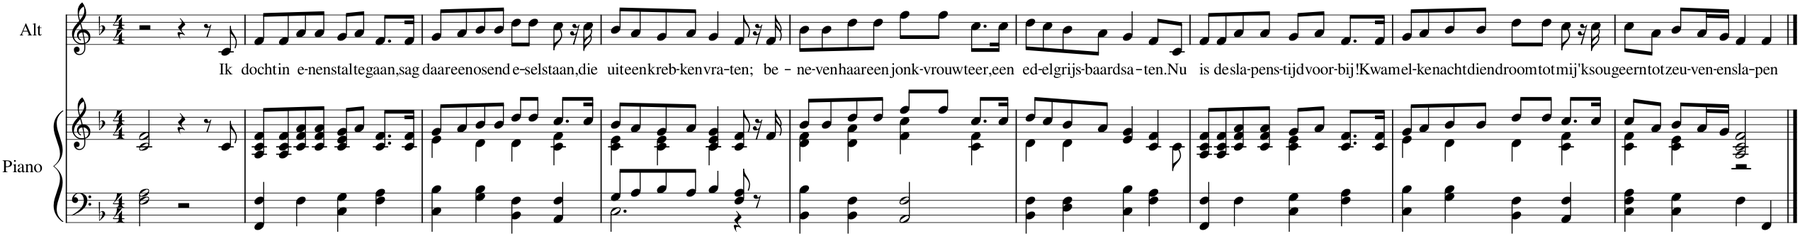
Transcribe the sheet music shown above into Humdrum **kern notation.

**kern	**kern	**kern	**text
*part2	*part2	*part1	*part1
*staff3	*staff2	*staff1	*staff1
*I"Piano	*	*I"Alt	*
*I'Pno.	*	*I'A.	*
*clefF4	*clefG2	*clefG2	*
*k[b-]	*k[b-]	*k[b-]	*
*M4/4	*M4/4	*M4/4	*
=1	=1	=1	=1
2F\ 2A\	2c/ 2f/	2r	.
2r	4r	4r	.
.	8r	8r	.
!	!	!	!LO:LY:b
.	8c/	8c/	Ik
=2	=2	=2	=2
!	!	!	!LO:LY:b
4FF/ 4F/	8A/ 8c/ 8f/L	8f/L	docht
!	!	!	!LO:LY:b
.	8A/ 8c/ 8f/	8f/	in
!	!	!	!LO:LY:b
4F\	8c/ 8f/ 8a/	8a/	e-
!	!	!	!LO:LY:b
.	8c/ 8f/ 8a/J	8a/J	-nen
!	!	!	!LO:LY:b
4C\ 4G\	8c/ 8e/ 8g/L	8g/L	stal
!	!	!	!LO:LY:b
.	8a/J	8a/J	te
!	!	!	!LO:LY:b
4F\ 4A\	8.c/ 8.f/L	8.f/L	gaan,
!	!	!	!LO:LY:b
.	16c/ 16f/Jk	16f/Jk	sag
=3	=3	=3	=3
*	*^	*	*
!	!	!	!	!LO:LY:b
4C\ 4B-\	8g/L	4e\	8g/L	daar
!	!	!	!	!LO:LY:b
.	8a/	.	8a/	een
!	!	!	!	!LO:LY:b
4G\ 4B-\	8b-/	4d\	8b-/	os
!	!	!	!	!LO:LY:b
.	8b-/J	.	8b-/J	end
!	!	!	!	!LO:LY:b
4BB-\ 4F\	8dd/L	4d\	8dd\L	e-
!	!	!	!	!LO:LY:b
.	8dd/J	.	8dd\J	-sel
!	!	!	!	!LO:LY:b
4AA/ 4F/	8.cc/L	4c\ 4f\	8cc\	staan,
.	.	.	16r	.
!	!	!	!	!LO:LY:b
.	16cc/Jk	.	16cc\	die
=4	=4	=4	=4	=4
*^	*	*	*	*
!	!	!	!	!	!LO:LY:b
8G/L	2.C\	8b-/L	4c\ 4e\	8b-/L	uit
!	!	!	!	!	!LO:LY:b
8A/	.	8a/	.	8a/	een
!	!	!	!	!	!LO:LY:b
8B-/	.	8g/	4c\ 4e\	8g/	kreb-
!	!	!	!	!	!LO:LY:b
8A/J	.	8a/J	.	8a/J	-ken
!	!	!	!	!	!LO:LY:b
4B-/	.	4c/ 4e/ 4g/	4c\	4g/	vra-
!	!	!	!	!	!LO:LY:b
8F/ 8A/	4r	8c/ 8f/	4ryy	8f/	-ten;
8r	.	16r	.	16r	.
!	!	!	!	!	!LO:LY:b
.	.	16f/	.	16f/	be-
*v	*v	*	*	*	*
=5	=5	=5	=5	=5
!	!	!	!	!LO:LY:b
4BB-\ 4B-\	8b-/L	4d\ 4f\	8b-\L	-ne-
!	!	!	!	!LO:LY:b
.	8b-/	.	8b-\	-ven
!	!	!	!	!LO:LY:b
4BB-\ 4F\	8dd/	4d\ 4a\	8dd\	haar
!	!	!	!	!LO:LY:b
.	8dd/J	.	8dd\J	een
!	!	!	!	!LO:LY:b
2AA/ 2F/	8ff/L	4f\ 4cc\	8ff\L	jonk-
!	!	!	!	!LO:LY:b
.	8ff/J	.	8ff\J	-vrouw
!	!	!	!	!LO:LY:b
.	8.cc/L	4c\ 4f\	8.cc\L	teer,
!	!	!	!	!LO:LY:b
.	16cc/Jk	.	16cc\Jk	een
=6	=6	=6	=6	=6
!	!	!	!	!LO:LY:b
4BB-\ 4F\	8dd/L	4d\	8dd\L	ed-
!	!	!	!	!LO:LY:b
.	8cc/	.	8cc\	-el
!	!	!	!	!LO:LY:b
4D\ 4F\	8b-/	4d\	8b-\	grijs-
!	!	!	!	!LO:LY:b
.	8a/J	.	8a\J	-baard
!	!	!	!	!LO:LY:b
4C\ 4B-\	4e/ 4g/	4.ryy	4g/	sa-
!	!	!	!	!LO:LY:b
4F\ 4A\	4c/ 4f/	.	8f/L	-ten.
!	!	!	!	!LO:LY:b
.	.	8c\	8c/J	Nu
=7	=7	=7	=7	=7
!	!	!	!	!LO:LY:b
4FF/ 4F/	8A/ 8c/ 8f/L	2ryy	8f/L	is
!	!	!	!	!LO:LY:b
.	8A/ 8c/ 8f/	.	8f/	de
!	!	!	!	!LO:LY:b
4F\	8c/ 8f/ 8a/	.	8a/	sla-
!	!	!	!	!LO:LY:b
.	8c/ 8f/ 8a/J	.	8a/J	-pens-
!	!	!	!	!LO:LY:b
4C\ 4G\	8g/L	4c\ 4e\	8g/L	-tijd
!	!	!	!	!LO:LY:b
.	8a/J	.	8a/J	voor-
!	!	!	!	!LO:LY:b
4F\ 4A\	8.c/ 8.f/L	4ryy	8.f/L	-bij!
!	!	!	!	!LO:LY:b
.	16c/ 16f/Jk	.	16f/Jk	Kwam
=8	=8	=8	=8	=8
!	!	!	!	!LO:LY:b
4C\ 4B-\	8g/L	4e\	8g/L	el-
!	!	!	!	!LO:LY:b
.	8a/	.	8a/	-ke
!	!	!	!	!LO:LY:b
4G\ 4B-\	8b-/	4d\	8b-/	nacht
!	!	!	!	!LO:LY:b
.	8b-/J	.	8b-/J	dien
!	!	!	!	!LO:LY:b
4BB-\ 4F\	8dd/L	4d\	8dd\L	droom
!	!	!	!	!LO:LY:b
.	8dd/J	.	8dd\J	tot
!	!	!	!	!LO:LY:b
4AA/ 4F/	8.cc/L	4c\ 4f\	8cc\	mij
.	.	.	16r	.
!	!	!	!	!LO:LY:b
.	16cc/Jk	.	16cc\	'ksou
=9	=9	=9	=9	=9
!	!	!	!	!LO:LY:b
4C\ 4F\ 4A\	8cc/L	4c\ 4f\	8cc\L	geern
!	!	!	!	!LO:LY:b
.	8a/J	.	8a\J	tot
!	!	!	!	!LO:LY:b
4C\ 4G\	8b-/L	4c\ 4e\	8b-/L	zeu-
!	!	!	!	!LO:LY:b
.	16a/L	.	16a/L	-ven-
!	!	!	!	!LO:LY:b
.	16g/JJ	.	16g/JJ	-en
!	!	!	!	!LO:LY:b
4F\	2A/ 2c/ 2f/	2r	4f/	sla-
!	!	!	!	!LO:LY:b
4FF/	.	.	4f/	-pen
*	*v	*v	*	*
==	==	==	==
*-	*-	*-	*-
